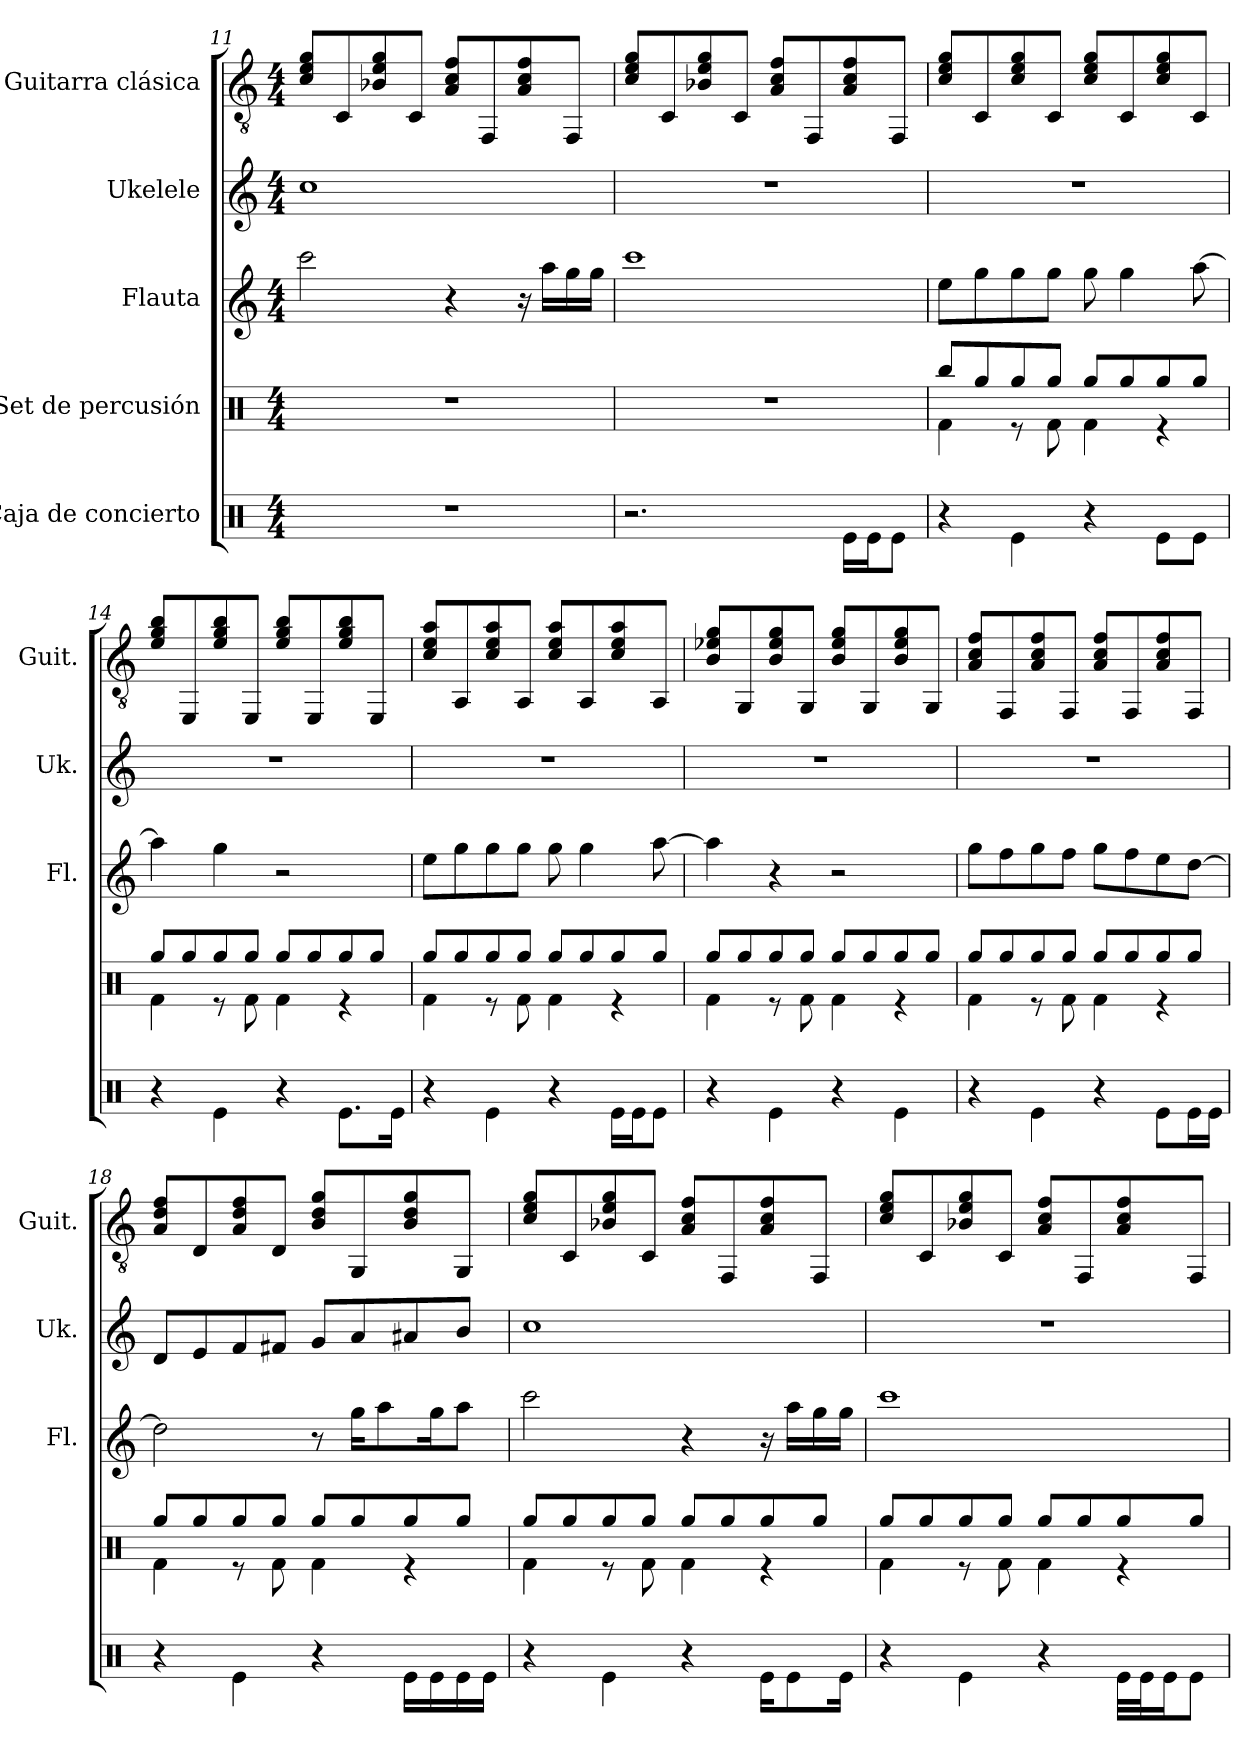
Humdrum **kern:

**kern	**kern	**kern	**kern	**kern
*part5	*part4	*part3	*part2	*part1
*staff5	*staff4	*staff3	*staff2	*staff1
*I"Caja de concierto	*I"Set de percusión	*I"Flauta	*I"Ukelele	*I"Guitarra clásica
*	*	*I'Fl.	*I'Uk.	*I'Guit.
*clefX	*clefX	*clefG2	*clefG2	*clefGv2
*k[]	*k[]	*k[]	*k[]	*k[]
*M4/4	*M4/4	*M4/4	*M4/4	*M4/4
=11	=11	=11	=11	=11
1r	1r	2ccc\	1cc	8c/ 8e/ 8g/L
.	.	.	.	8C/
.	.	.	.	8B-X/ 8e/ 8g/
.	.	.	.	8C/J
.	.	4r	.	8A/ 8c/ 8f/L
.	.	.	.	8FF/
.	.	16r	.	8A/ 8c/ 8f/
.	.	16aa\LL	.	.
.	.	16gg\	.	8FF/J
.	.	16gg\JJ	.	.
!!LO:LB:g=z
=12	=12	=12	=12	=12
2.r	1r	1ccc	1r	8c/ 8e/ 8g/L
.	.	.	.	8C/
.	.	.	.	8B-X/ 8e/ 8g/
.	.	.	.	8C/J
.	.	.	.	8A/ 8c/ 8f/L
.	.	.	.	8FF/
16Re\LL	.	.	.	8A/ 8c/ 8f/
16Re\J	.	.	.	.
8Re\J	.	.	.	8FF/J
=13	=13	=13	=13	=13
*	*^	*	*	*
4r	8Rbb/L	4Rf\	8ee\L	1r	8c/ 8e/ 8g/L
.	8Rgg/	.	8gg\	.	8C/
4Re\	8Rgg/	8r	8gg\	.	8c/ 8e/ 8g/
.	8Rgg/J	8Rf\	8gg\J	.	8C/J
4r	8Rgg/L	4Rf\	8gg\	.	8c/ 8e/ 8g/L
.	8Rgg/	.	4gg\	.	8C/
8Re\L	8Rgg/	4r	.	.	8c/ 8e/ 8g/
8Re\J	8Rgg/J	.	[8aa\	.	8C/J
=14	=14	=14	=14	=14	=14
4r	8Rgg/L	4Rf\	4aa\]	1r	8e/ 8g/ 8b/L
.	8Rgg/	.	.	.	8EE/
4Re\	8Rgg/	8r	4gg\	.	8e/ 8g/ 8b/
.	8Rgg/J	8Rf\	.	.	8EE/J
4r	8Rgg/L	4Rf\	2r	.	8e/ 8g/ 8b/L
.	8Rgg/	.	.	.	8EE/
8.Re\L	8Rgg/	4r	.	.	8e/ 8g/ 8b/
.	8Rgg/J	.	.	.	8EE/J
16Re\Jk	.	.	.	.	.
=15	=15	=15	=15	=15	=15
4r	8Rgg/L	4Rf\	8ee\L	1r	8c/ 8e/ 8a/L
.	8Rgg/	.	8gg\	.	8AA/
4Re\	8Rgg/	8r	8gg\	.	8c/ 8e/ 8a/
.	8Rgg/J	8Rf\	8gg\J	.	8AA/J
4r	8Rgg/L	4Rf\	8gg\	.	8c/ 8e/ 8a/L
.	8Rgg/	.	4gg\	.	8AA/
16Re\LL	8Rgg/	4r	.	.	8c/ 8e/ 8a/
16Re\J	.	.	.	.	.
8Re\J	8Rgg/J	.	[8aa\	.	8AA/J
!!LO:PB:g=z
=16	=16	=16	=16	=16	=16
4r	8Rgg/L	4Rf\	4aa\]	1r	8B/ 8e-X/ 8g/L
.	8Rgg/	.	.	.	8GG/
4Re\	8Rgg/	8r	4r	.	8B/ 8e-/ 8g/
.	8Rgg/J	8Rf\	.	.	8GG/J
4r	8Rgg/L	4Rf\	2r	.	8B/ 8e-/ 8g/L
.	8Rgg/	.	.	.	8GG/
4Re\	8Rgg/	4r	.	.	8B/ 8e-/ 8g/
.	8Rgg/J	.	.	.	8GG/J
=17	=17	=17	=17	=17	=17
4r	8Rgg/L	4Rf\	8gg\L	1r	8A/ 8c/ 8f/L
.	8Rgg/	.	8ff\	.	8FF/
4Re\	8Rgg/	8r	8gg\	.	8A/ 8c/ 8f/
.	8Rgg/J	8Rf\	8ff\J	.	8FF/J
4r	8Rgg/L	4Rf\	8gg\L	.	8A/ 8c/ 8f/L
.	8Rgg/	.	8ff\	.	8FF/
8Re\L	8Rgg/	4r	8ee\	.	8A/ 8c/ 8f/
16Re\L	8Rgg/J	.	[8dd\J	.	8FF/J
16Re\JJ	.	.	.	.	.
=18	=18	=18	=18	=18	=18
4r	8Rgg/L	4Rf\	2dd\]	8d/L	8A/ 8d/ 8f/L
.	8Rgg/	.	.	8e/	8D/
4Re\	8Rgg/	8r	.	8f/	8A/ 8d/ 8f/
.	8Rgg/J	8Rf\	.	8f#X/J	8D/J
4r	8Rgg/L	4Rf\	8r	8g/L	8B/ 8d/ 8g/L
.	8Rgg/	.	16gg\KL	8a/	8GG/
.	.	.	8aa\	.	.
16Re\LL	8Rgg/	4r	.	8a#X/	8B/ 8d/ 8g/
16Re\	.	.	16gg\K	.	.
16Re\	8Rgg/J	.	8aa\J	8b/J	8GG/J
16Re\JJ	.	.	.	.	.
=19	=19	=19	=19	=19	=19
4r	8Rgg/L	4Rf\	2ccc\	1cc	8c/ 8e/ 8g/L
.	8Rgg/	.	.	.	8C/
4Re\	8Rgg/	8r	.	.	8B-X/ 8e/ 8g/
.	8Rgg/J	8Rf\	.	.	8C/J
4r	8Rgg/L	4Rf\	4r	.	8A/ 8c/ 8f/L
.	8Rgg/	.	.	.	8FF/
16Re\KL	8Rgg/	4r	16r	.	8A/ 8c/ 8f/
8Re\	.	.	16aa\LL	.	.
.	8Rgg/J	.	16gg\	.	8FF/J
16Re\Jk	.	.	16gg\JJ	.	.
!!LO:LB:g=z
=20	=20	=20	=20	=20	=20
4r	8Rgg/L	4Rf\	1ccc	1r	8c/ 8e/ 8g/L
.	8Rgg/	.	.	.	8C/
4Re\	8Rgg/	8r	.	.	8B-X/ 8e/ 8g/
.	8Rgg/J	8Rf\	.	.	8C/J
4r	8Rgg/L	4Rf\	.	.	8A/ 8c/ 8f/L
.	8Rgg/	.	.	.	8FF/
32Re\LLL	8Rgg/	4r	.	.	8A/ 8c/ 8f/
32Re\J	.	.	.	.	.
16Re\J	.	.	.	.	.
8Re\J	8Rgg/J	.	.	.	8FF/J
*	*v	*v	*	*	*
=	=	=	=	=
*-	*-	*-	*-	*-
